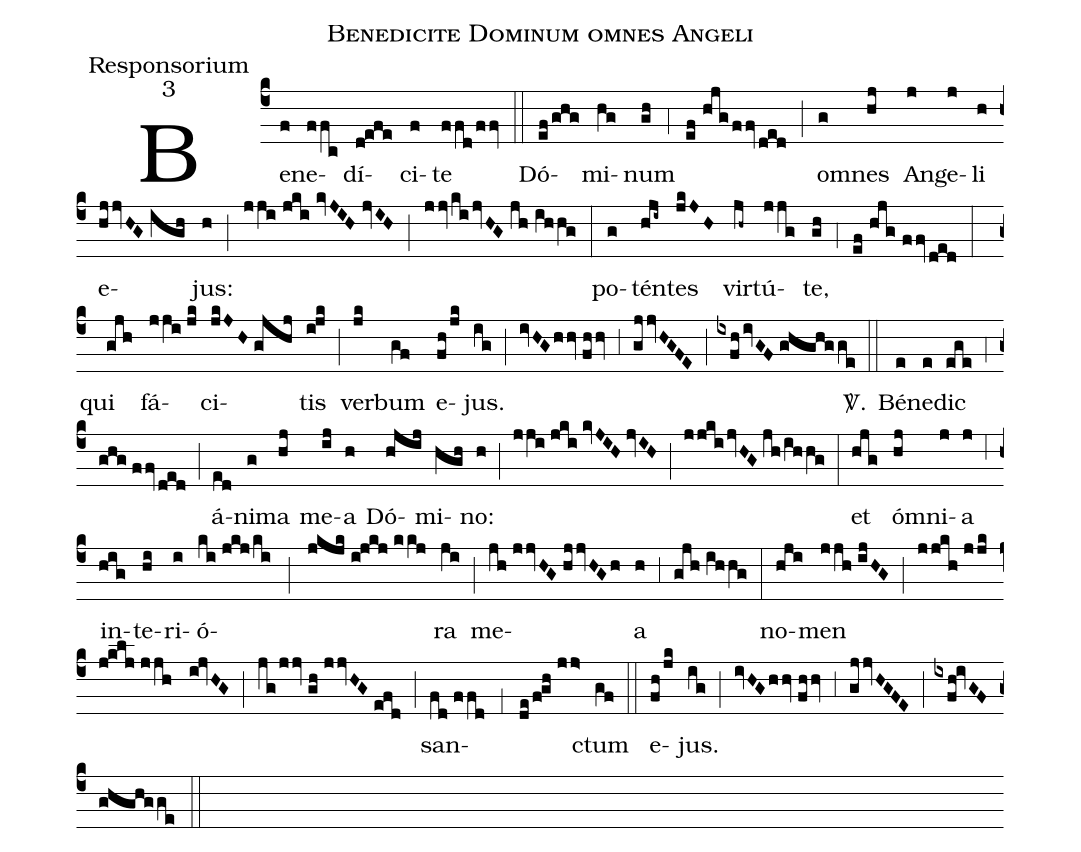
name:Benedicite Dominum omnes Angeli;
office-part:Responsorium;
mode:3;
%%
(c4) Be(f)ne(ffc)dí(d!efe)ci(f)te(ffd/ffv) (::) Dó(ef/ghg)mi(hg)num(gh) (;4) (ef//hjg/ffv/ded) (;) o(g)mnes(hj) An(j)ge(j)li(h) e(hjjvHG//igh)jus:(h) (;) (jji//jki//kvJIH//jvIH) (;) (jjv/ki/jvHG//jh//ihhg) (:) po(g)tén(hji~)tes(jkJH) vir(jh~)tú(jjg)te,(gh) (;4) (ef//hjg//ffv/ded) (:) qui(gjh) fá(jji//jk)ci(jkJH//gjhj)tis(i!jk) (;) ver(jk)bum(gf) e(fh/jk)jus.(ig) (;) (ivHG/hhv//fhhv) (;3) (gjjvHGFE) (;) (ixfh/ivGF//ghghgge) <sp>V/</sp>.(::) Bé(e)ne(e)dic(ege) (;4) (ghg//ffv/ded) (;) á(ed)ni(g)ma(hj) me(ij)a(h) Dó(hjij)mi(hgh)no:(h) (;) (jji//jki//kvJIH//jvIH) (;) (jjki/jvHG//jh/ihhg) (:) et(hjg) ó(hj)mni(j)a(j) (;6) in(hig)te(hi)ri(i)ó(ki//jkj/ki;jkjk//i!jkj//kkj)ra(ji) (;) me(jh//jjvHG//hjjvHGh)a(h) (;3) (gjh//ihhg) (:) no(hji)men(jjh//ijHG) (;) (jjkh//jjk//j!klj//jjh) (i!jvHG) (;) (jg/jjv//gh//jjvHG//efd) (;) san(fd//ffd;1de/f!gh//jj>)ctum(gf) (::) e(fh/jk)jus.(ig) (;) (ivHG/hhv//fhhv) (;3) (gjjvHGFE) (;) (ixfh!ivGF//ghghgge) (::)
